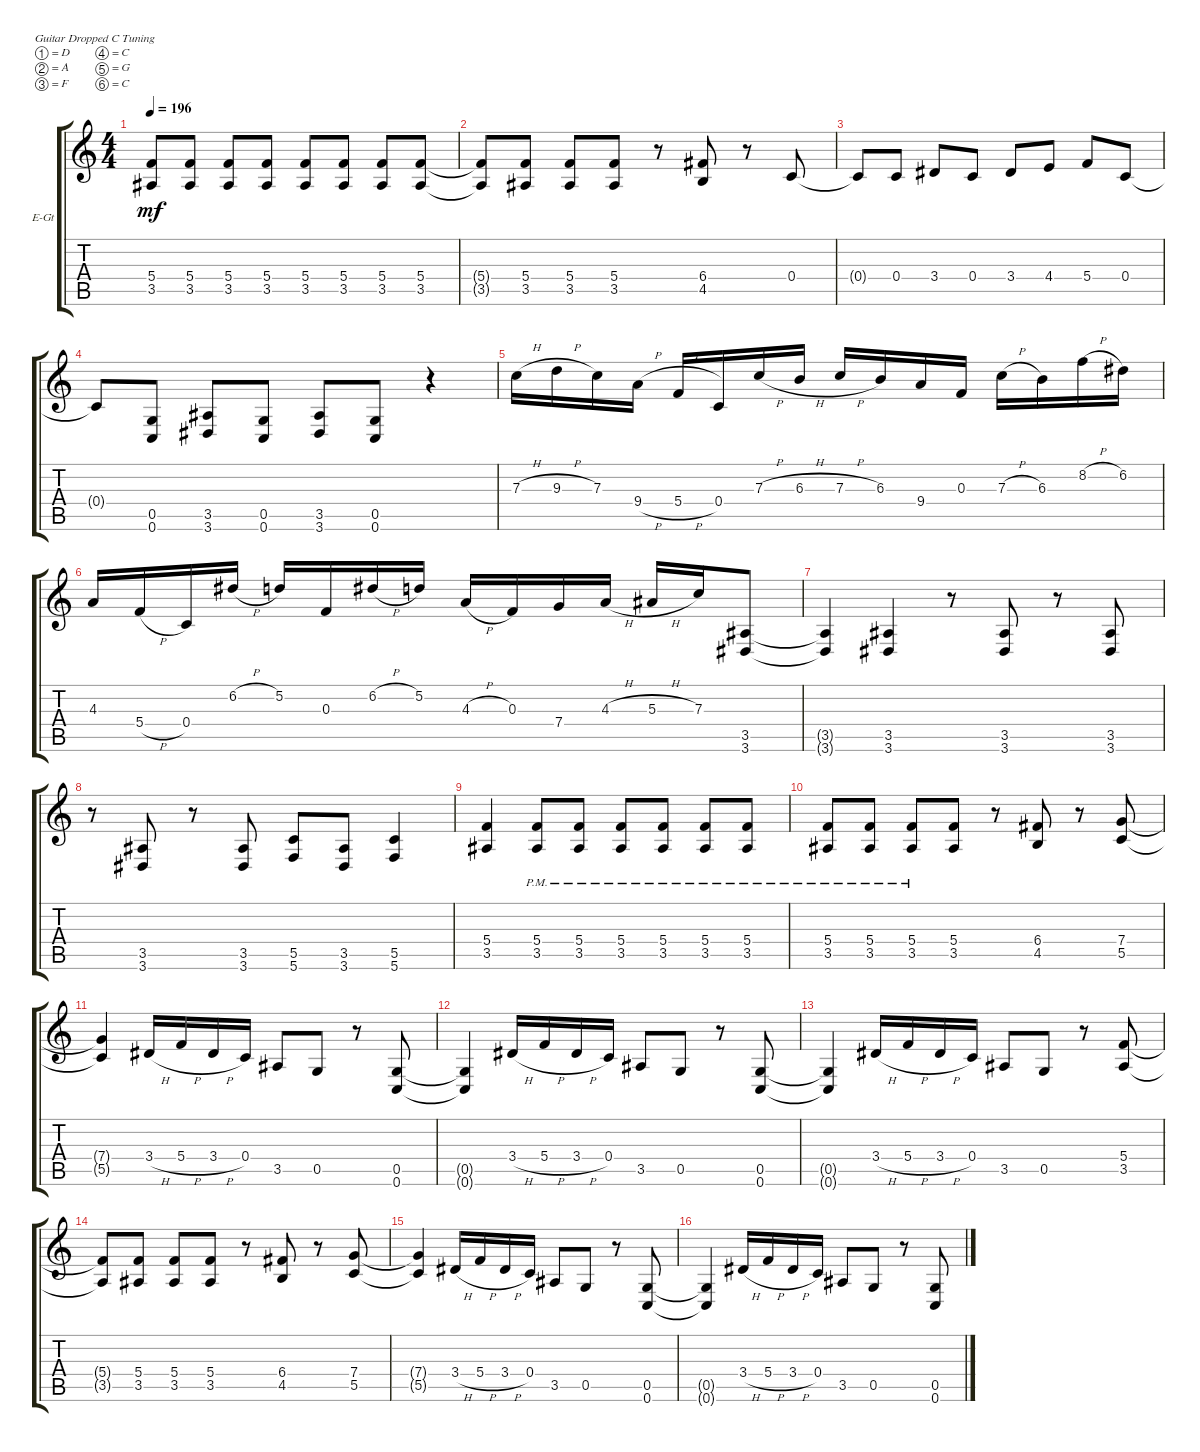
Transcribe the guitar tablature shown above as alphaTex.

\defaultSystemsLayout 4
\bracketExtendMode groupsimilarinstruments
\firstSystemTrackNameOrientation horizontal
\otherSystemsTrackNameOrientation horizontal
\track ("L Guitar <Dist>" "E-Gt") {instrument distortionguitar}
\staff {score tabs}
\tuning (D4 A3 F3 C3 G2 C2)
\ts (4 4)
\tempo 196
\clef g2
\ks c
(3.5 5.4).8{dy mf} (3.5 5.4).8 (3.5 5.4).8 (3.5 5.4).8 (3.5 5.4).8 (3.5 5.4).8 (3.5 5.4).8 (3.5 5.4).8 |
(3.5{t} 5.4{t}).8 (3.5 5.4).8 (3.5 5.4).8 (3.5 5.4).8 r.8 (4.5 6.4).8 r.8 0.4.8 |
0.4{t}.8 0.4.8 3.4.8 0.4.8 3.4.8 4.4.8 5.4.8 0.4.8 |
0.4{t}.8 (0.6 0.5).8 (3.6 3.5).8 (0.6 0.5).8 (3.6 3.5).8 (0.6 0.5).8 r.4 |
7.3{h}.16 9.3{h}.16 7.3.16 9.4{h}.16 5.4{h}.16 0.4.16 7.3{h}.16 6.3{h}.16 7.3{h}.16 6.3.16 9.4.16 0.3.16 7.3{h}.16 6.3.16 8.2{h}.16 6.2.16 |
4.3.16 5.4{h}.16 0.4.16 6.2{h}.16 5.2.16 0.3.16 6.2{h}.16 5.2.16 4.3{h}.16 0.3.16 7.4.16 4.3{h}.16 5.3{h}.16 7.3.16 (3.6 3.5).8 |
(3.6{t} 3.5{t}).4 (3.6 3.5).4 r.8 (3.6 3.5).8 r.8 (3.5 3.6).8 |
r.8 (3.5 3.6).8 r.8 (3.6 3.5).8 (5.6 5.5).8 (3.6 3.5).8 (5.6 5.5).4 |
(3.5 5.4).4 (3.5{pm} 5.4{pm}).8 (3.5{pm} 5.4{pm}).8 (3.5{pm} 5.4{pm}).8 (3.5{pm} 5.4{pm}).8 (3.5{pm} 5.4{pm}).8 (3.5{pm} 5.4{pm}).8 |
(3.5{pm} 5.4{pm}).8 (3.5{pm} 5.4{pm}).8 (3.5{pm} 5.4{pm}).8 (3.5 5.4).8 r.8 (4.5 6.4).8 r.8 (5.5 7.4).8 |
(5.5{t} 7.4{t}).4 3.4{h}.16 5.4{h}.16 3.4{h}.16 0.4.16 3.5.8 0.5.8 r.8 (0.6 0.5).8 |
(0.6{t} 0.5{t}).4 3.4{h}.16 5.4{h}.16 3.4{h}.16 0.4.16 3.5.8 0.5.8 r.8 (0.6 0.5).8 |
(0.6{t} 0.5{t}).4 3.4{h}.16 5.4{h}.16 3.4{h}.16 0.4.16 3.5.8 0.5.8 r.8 (3.5 5.4).8 |
(3.5{t} 5.4{t}).8 (3.5 5.4).8 (3.5 5.4).8 (3.5 5.4).8 r.8 (4.5 6.4).8 r.8 (5.5 7.4).8 |
(5.5{t} 7.4{t}).4 3.4{h}.16 5.4{h}.16 3.4{h}.16 0.4.16 3.5.8 0.5.8 r.8 (0.6 0.5).8 |
(0.6{t} 0.5{t}).4 3.4{h}.16 5.4{h}.16 3.4{h}.16 0.4.16 3.5.8 0.5.8 r.8 (0.6 0.5).8
